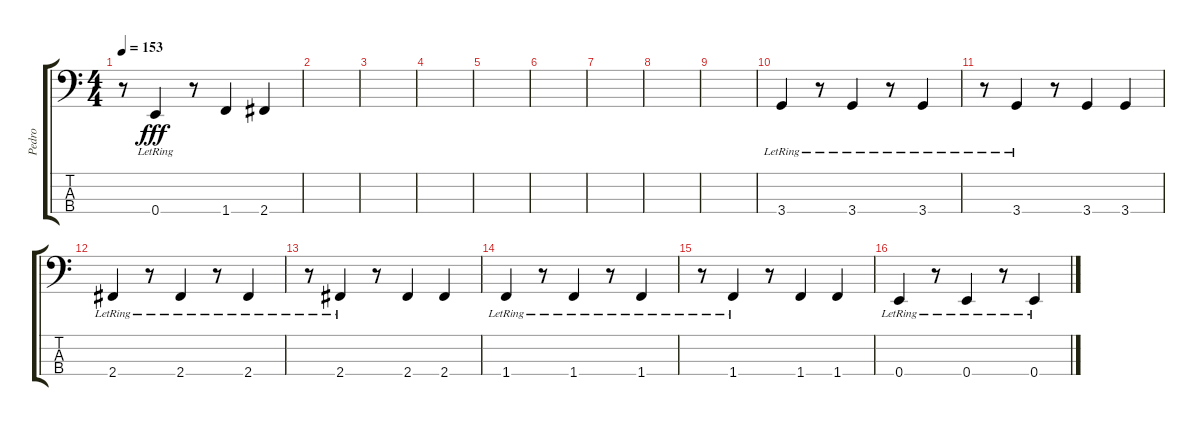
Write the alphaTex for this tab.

\track ("Pedro" "Pedro") {instrument electricbassfinger}
\staff {score tabs}
\tuning (G2 D2 A1 E1) {hide}
\ts (4 4)
\tempo 153
\clef f4
\ks c
r.8{dy fff} 0.4{lr}.4 r.8 1.4.4 2.4.4 |
|
|
|
|
|
|
|
|
3.4{lr}.4 r.8 3.4{lr}.4 r.8 3.4{lr}.4 |
r.8 3.4{lr}.4 r.8 3.4.4 3.4.4 |
2.4{lr}.4 r.8 2.4{lr}.4 r.8 2.4{lr}.4 |
r.8 2.4{lr}.4 r.8 2.4.4 2.4.4 |
1.4{lr}.4 r.8 1.4{lr}.4 r.8 1.4{lr}.4 |
r.8 1.4{lr}.4 r.8 1.4.4 1.4.4 |
0.4{lr}.4 r.8 0.4{lr}.4 r.8 0.4{lr}.4
